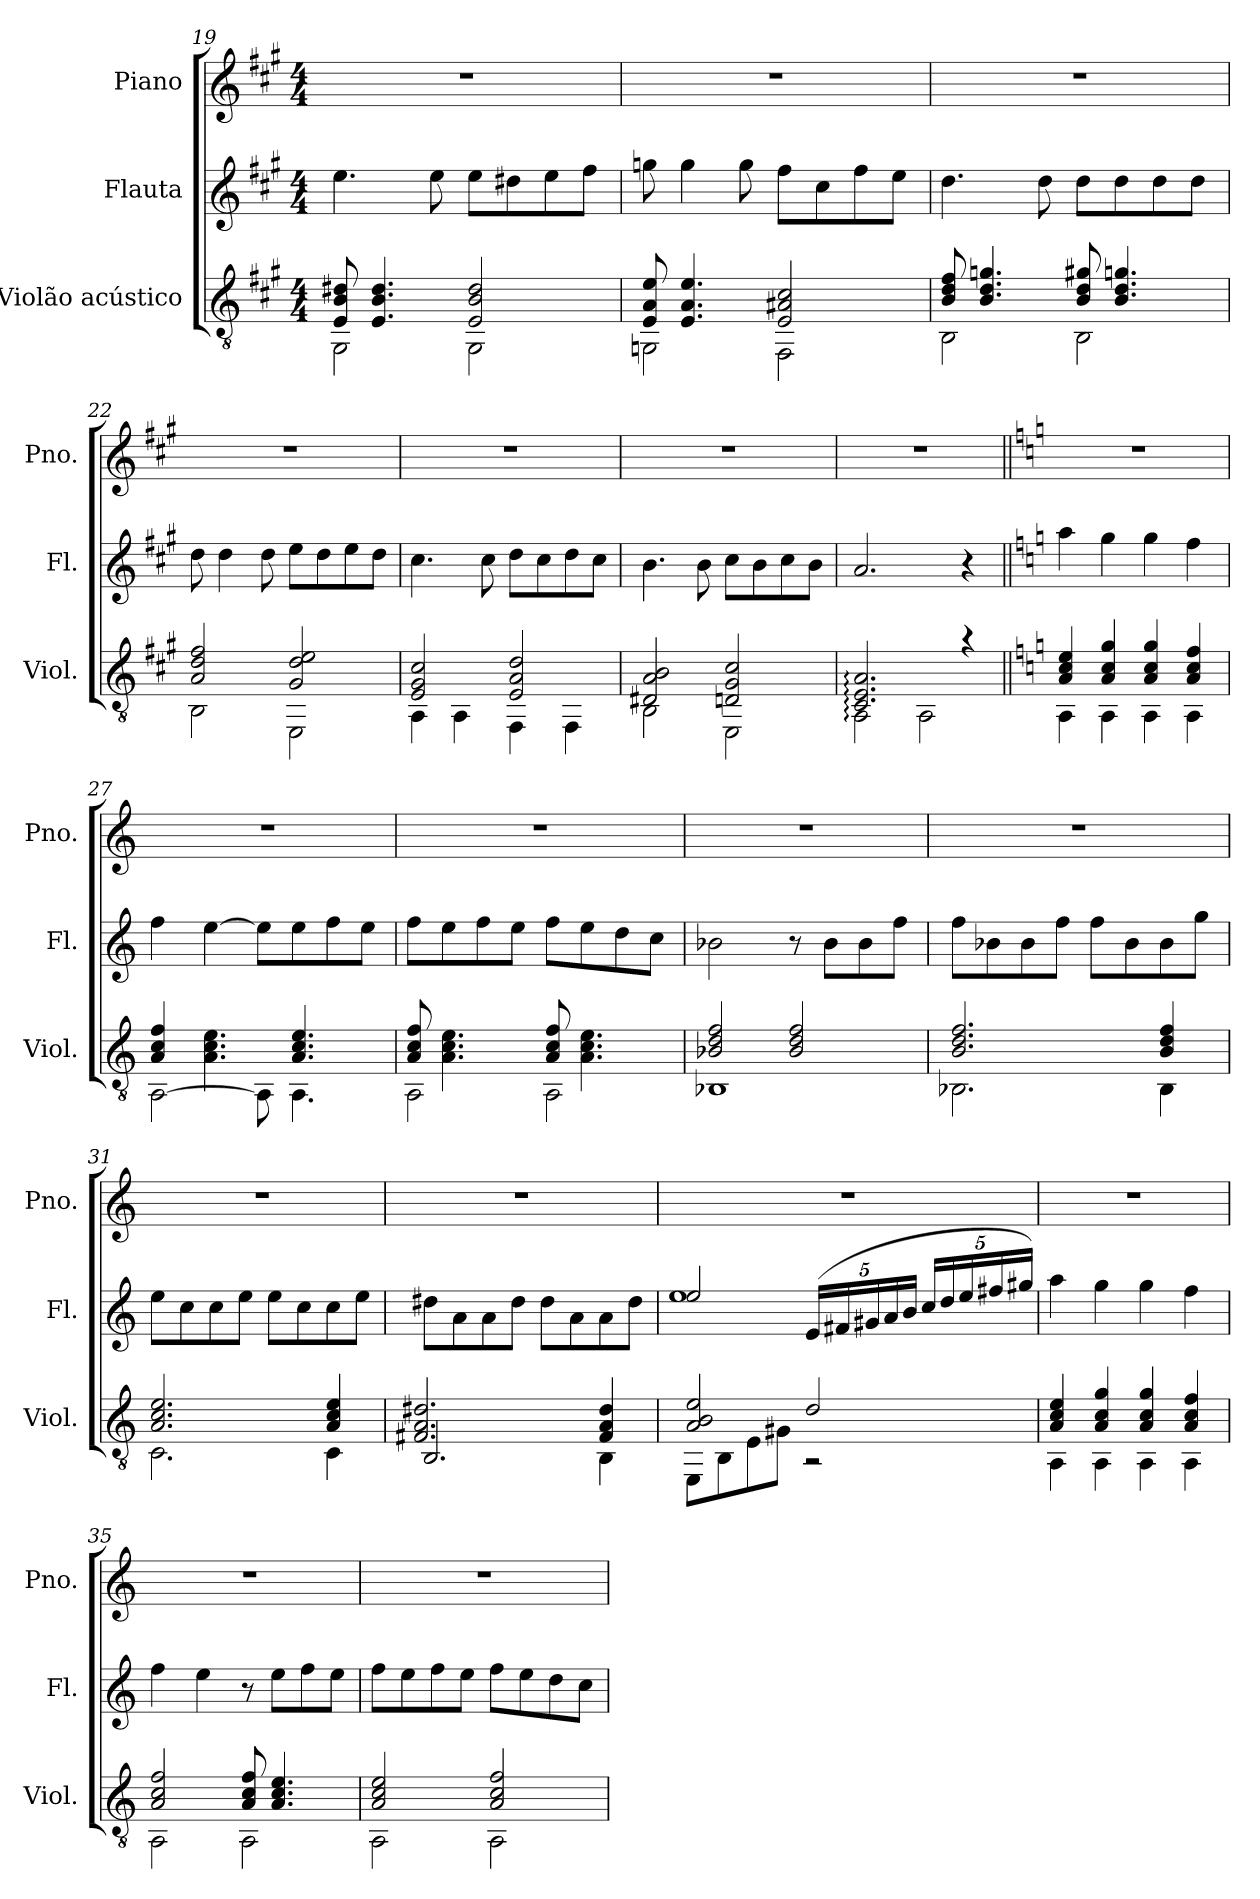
**kern	**kern	**kern
*part3	*part2	*part1
*staff3	*staff2	*staff1
*I"Violão acústico	*I"Flauta	*I"Piano
*I'Viol.	*I'Fl.	*I'Pno.
*clefGv2	*clefG2	*clefG2
*k[f#c#g#]	*k[f#c#g#]	*k[f#c#g#]
*M4/4	*M4/4	*M4/4
=19	=19	=19
*^	*	*
2GG#\	8E/ 8B/ 8d#X/	4.ee\	1r
.	4.E/ 4.B/ 4.d#/	.	.
.	.	8ee\	.
2GG#\	2E/ 2B/ 2d#/	8ee\L	.
.	.	8dd#X\	.
.	.	8ee\	.
.	.	8ff#\J	.
=20	=20	=20	=20
2GGn\	8E/ 8A/ 8e/	8ggn\	1r
.	4.E/ 4.A/ 4.e/	4gg\	.
.	.	8gg\	.
2FF#\	2E/ 2A#X/ 2c#/	8ff#\L	.
.	.	8cc#\	.
.	.	8ff#\	.
.	.	8ee\J	.
!!LO:PB:g=z
=21	=21	=21	=21
2BB\	8B/ 8d/ 8f#/	4.dd\	1r
.	4.B/ 4.d/ 4.gn/	.	.
.	.	8dd\	.
2BB\	8B/ 8d/ 8g#X/	8dd\L	.
.	4.B/ 4.d/ 4.gn/	8dd\	.
.	.	8dd\	.
.	.	8dd\J	.
=22	=22	=22	=22
2BB\	2A/ 2d/ 2f#/	8dd\	1r
.	.	4dd\	.
.	.	8dd\	.
2EE\	2G#/ 2d/ 2e/	8ee\L	.
.	.	8dd\	.
.	.	8ee\	.
.	.	8dd\J	.
=23	=23	=23	=23
4AA\	2E/ 2G#/ 2c#/	4.cc#\	1r
4AA\	.	.	.
.	.	8cc#\	.
4FF#\	2E/ 2A/ 2d/	8dd\L	.
.	.	8cc#\	.
4FF#\	.	8dd\	.
.	.	8cc#\J	.
=24	=24	=24	=24
2BB\	2D#X/ 2A/ 2B/	4.b\	1r
.	.	8b\	.
2EE\	2Dn/ 2G#/ 2c#/	8cc#\L	.
.	.	8b\	.
.	.	8cc#\	.
.	.	8b\J	.
!!LO:LB:g=z
=25	=25	=25	=25
2AA:\	2.C#/: 2.E/: 2.A/:	2.a/	1r
2AA\	.	.	.
.	4ra	4r	.
=26||	=26||	=26||	=26||
*k[]	*	*k[]	*k[]
4AA\	4A/ 4c/ 4e/	4aa\	1r
4AA\	4A/ 4c/ 4g/	4gg\	.
4AA\	4A/ 4c/ 4g/	4gg\	.
4AA\	4A/ 4c/ 4f/	4ff\	.
=27	=27	=27	=27
[2AA\	4A/ 4c/ 4f/	4ff\	1r
.	4.A\ 4.c\ 4.e\	[4ee\	.
8AA\]	.	8ee\L]	.
4.AA\	4.A/ 4.c/ 4.e/	8ee\	.
.	.	8ff\	.
.	.	8ee\J	.
=28	=28	=28	=28
2AA\	8A/ 8c/ 8f/	8ff\L	1r
.	4.A\ 4.c\ 4.e\	8ee\	.
.	.	8ff\	.
.	.	8ee\J	.
2AA\	8A/ 8c/ 8f/	8ff\L	.
.	4.A\ 4.c\ 4.e\	8ee\	.
.	.	8dd\	.
.	.	8cc\J	.
!!LO:LB:g=z
=29	=29	=29	=29
1BB-X	2B-X/ 2d/ 2f/	2b-X\	1r
.	2B-/ 2d/ 2f/	8r	.
.	.	8b-\L	.
.	.	8b-\	.
.	.	8ff\J	.
=30	=30	=30	=30
2.BB-X\	2.B/ 2.d/ 2.f/	8ff\L	1r
.	.	8b-X\	.
.	.	8b-\	.
.	.	8ff\J	.
.	.	8ff\L	.
.	.	8b-\	.
4BB-\	4B/ 4d/ 4f/	8b-\	.
.	.	8gg\J	.
=31	=31	=31	=31
2.C\	2.A/ 2.c/ 2.e/	8ee\L	1r
.	.	8cc\	.
.	.	8cc\	.
.	.	8ee\J	.
.	.	8ee\L	.
.	.	8cc\	.
4C\	4A/ 4c/ 4e/	8cc\	.
.	.	8ee\J	.
=32	=32	=32	=32
2.BB/	2.F#X/ 2.A/ 2.d#X/	8dd#X\L	1r
.	.	8a\	.
.	.	8a\	.
.	.	8dd#\J	.
.	.	8dd#\L	.
.	.	8a\	.
4BB\	4F#/ 4A/ 4d#/	8a\	.
.	.	8dd#\J	.
!!LO:LB:g=z
=33	=33	=33	=33
*	*	*^	*
8EE\L	2A/ 2B/ 2e/	2ee/	1ee	1r
8BB\	.	.	.	.
8E\	.	.	.	.
8G#X\J	.	.	.	.
*	*	*Xbrackettup	*	*
2rAA	2d/	(20e/LL	.	.
.	.	20f#X/	.	.
.	.	20g#X/	.	.
.	.	20a/	.	.
.	.	20b/JJ	.	.
.	.	20cc/LL	.	.
.	.	20dd/	.	.
.	.	20ee/	.	.
.	.	20ff#X/	.	.
.	.	20gg#X/JJ)	.	.
*	*	*v	*v	*
=34	=34	=34	=34
4AA\	4A/ 4c/ 4e/	4aa\	1r
4AA\	4A/ 4c/ 4g/	4gg\	.
4AA\	4A/ 4c/ 4g/	4gg\	.
4AA\	4A/ 4c/ 4f/	4ff\	.
=35	=35	=35	=35
2AA\	2A/ 2c/ 2f/	4ff\	1r
.	.	4ee\	.
2AA\	8A/ 8c/ 8f/	8r	.
.	4.A/ 4.c/ 4.e/	8ee\L	.
.	.	8ff\	.
.	.	8ee\J	.
!!LO:LB:g=z
=36	=36	=36	=36
2AA\	2A/ 2c/ 2e/	8ff\L	1r
.	.	8ee\	.
.	.	8ff\	.
.	.	8ee\J	.
2AA\	2A/ 2c/ 2f/	8ff\L	.
.	.	8ee\	.
.	.	8dd\	.
.	.	8cc\J	.
*v	*v	*	*
=	=	=
*-	*-	*-
